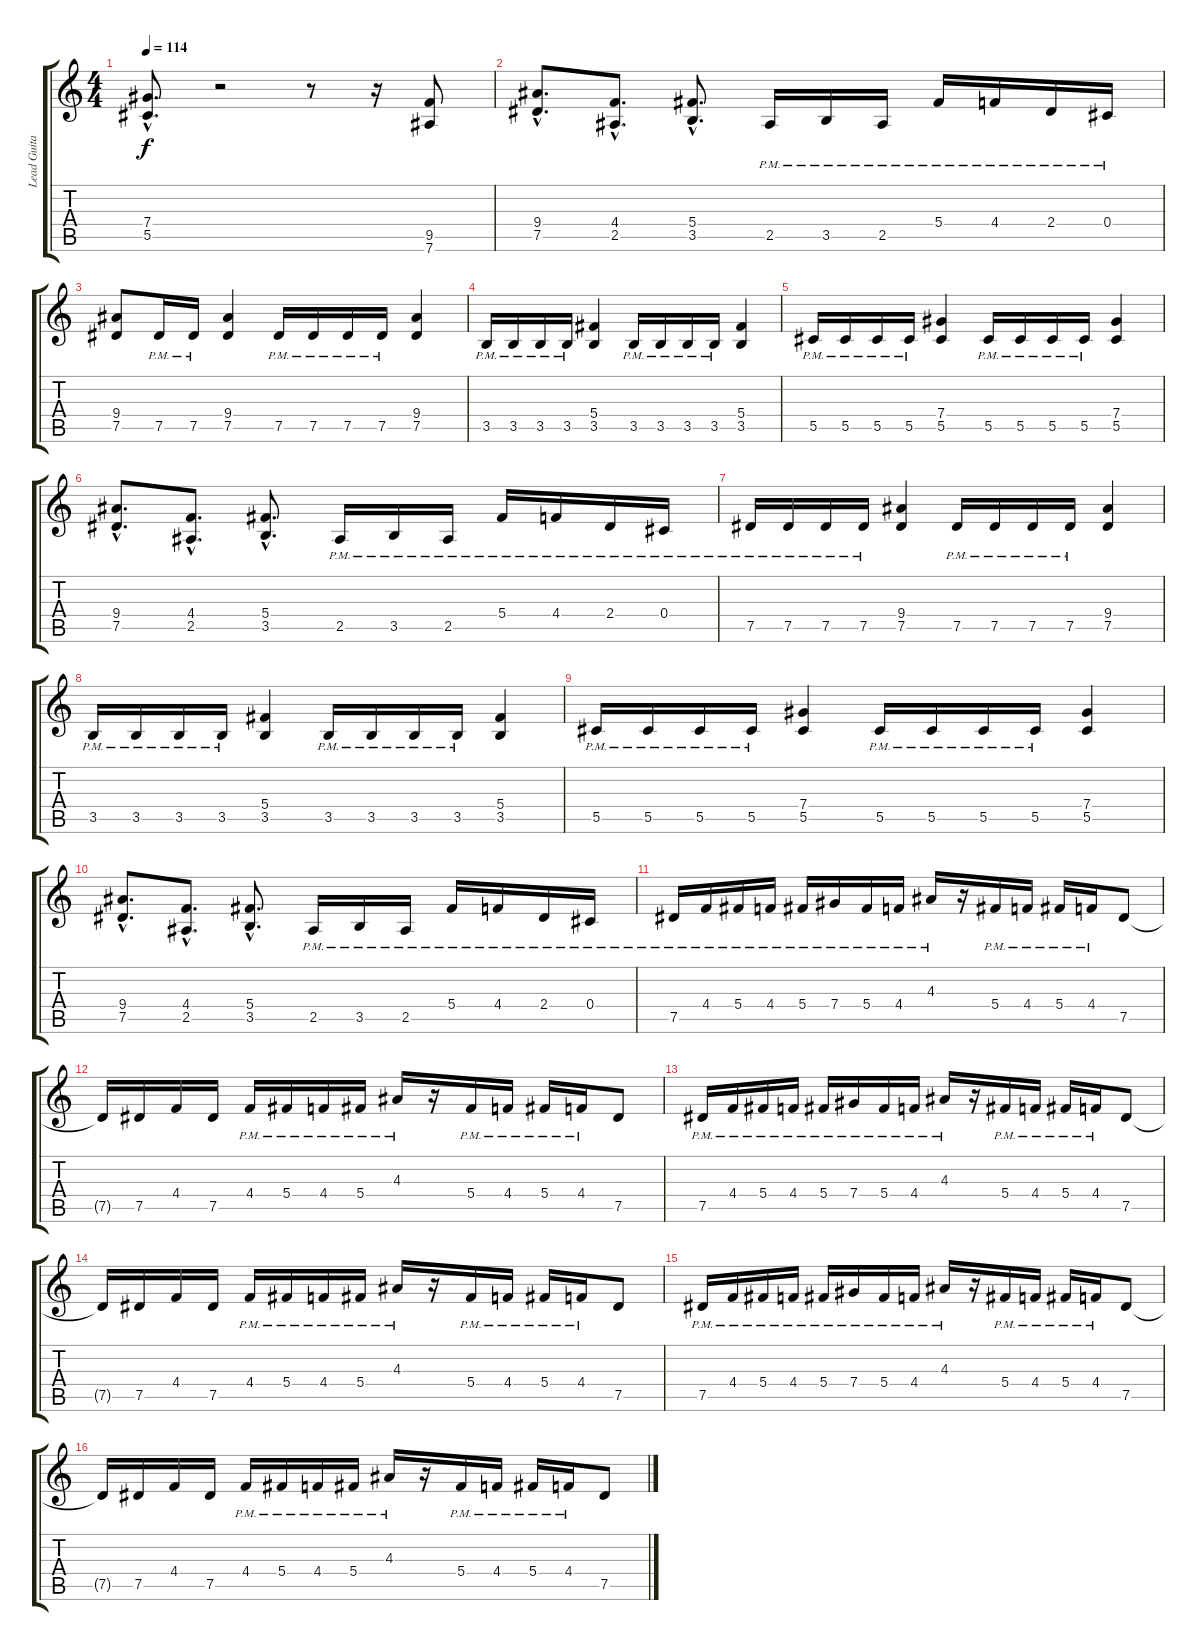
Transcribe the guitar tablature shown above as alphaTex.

\track ("Lead Guitar" "Lead Guita") {instrument distortionguitar}
\staff {score tabs}
\tuning (Eb4 Bb3 Gb3 Db3 Ab2 Eb2) {hide}
\ts (4 4)
\tempo 114
\clef g2
\ks c
(7.4{hac} 5.5{hac}).8{d dy f} r.2 r.8 r.16 (9.5 7.6).8 |
(9.4{hac} 7.5{hac}).8{d} (4.4{hac} 2.5{hac}).8{d} (5.4{hac} 3.5{hac}).8{d} 2.5{pm}.16 3.5{pm}.16 2.5{pm}.16 5.4{pm}.16 4.4{pm}.16 2.4{pm}.16 0.4{pm}.16 |
(9.4 7.5).8 7.5{pm}.16 7.5{pm}.16 (9.4 7.5).4 7.5{pm}.16 7.5{pm}.16 7.5{pm}.16 7.5{pm}.16 (9.4 7.5).4 |
3.5{pm}.16 3.5{pm}.16 3.5{pm}.16 3.5{pm}.16 (5.4 3.5).4 3.5{pm}.16 3.5{pm}.16 3.5{pm}.16 3.5{pm}.16 (5.4 3.5).4 |
5.5{pm}.16 5.5{pm}.16 5.5{pm}.16 5.5{pm}.16 (7.4 5.5).4 5.5{pm}.16 5.5{pm}.16 5.5{pm}.16 5.5{pm}.16 (7.4 5.5).4 |
(9.4{hac} 7.5{hac}).8{d} (4.4{hac} 2.5{hac}).8{d} (5.4{hac} 3.5{hac}).8{d} 2.5{pm}.16 3.5{pm}.16 2.5{pm}.16 5.4{pm}.16 4.4{pm}.16 2.4{pm}.16 0.4{pm}.16 |
7.5{pm}.16 7.5{pm}.16 7.5{pm}.16 7.5{pm}.16 (9.4 7.5).4 7.5{pm}.16 7.5{pm}.16 7.5{pm}.16 7.5{pm}.16 (9.4 7.5).4 |
3.5{pm}.16 3.5{pm}.16 3.5{pm}.16 3.5{pm}.16 (5.4 3.5).4 3.5{pm}.16 3.5{pm}.16 3.5{pm}.16 3.5{pm}.16 (5.4 3.5).4 |
5.5{pm}.16 5.5{pm}.16 5.5{pm}.16 5.5{pm}.16 (7.4 5.5).4 5.5{pm}.16 5.5{pm}.16 5.5{pm}.16 5.5{pm}.16 (7.4 5.5).4 |
(9.4{hac} 7.5{hac}).8{d} (4.4{hac} 2.5{hac}).8{d} (5.4{hac} 3.5{hac}).8{d} 2.5{pm}.16 3.5{pm}.16 2.5{pm}.16 5.4{pm}.16 4.4{pm}.16 2.4{pm}.16 0.4{pm}.16 |
7.5{pm}.16 4.4{pm}.16 5.4{pm}.16 4.4{pm}.16 5.4{pm}.16 7.4{pm}.16 5.4{pm}.16 4.4{pm}.16 4.3{pm}.16 r.16 5.4{pm}.16 4.4{pm}.16 5.4{pm}.16 4.4{pm}.16 7.5.8 |
7.5{t}.16 7.5.16 4.4.16 7.5.16 4.4{pm}.16 5.4{pm}.16 4.4{pm}.16 5.4{pm}.16 4.3{pm}.16 r.16 5.4{pm}.16 4.4{pm}.16 5.4{pm}.16 4.4{pm}.16 7.5.8 |
7.5{pm}.16 4.4{pm}.16 5.4{pm}.16 4.4{pm}.16 5.4{pm}.16 7.4{pm}.16 5.4{pm}.16 4.4{pm}.16 4.3{pm}.16 r.16 5.4{pm}.16 4.4{pm}.16 5.4{pm}.16 4.4{pm}.16 7.5.8 |
7.5{t}.16 7.5.16 4.4.16 7.5.16 4.4{pm}.16 5.4{pm}.16 4.4{pm}.16 5.4{pm}.16 4.3{pm}.16 r.16 5.4{pm}.16 4.4{pm}.16 5.4{pm}.16 4.4{pm}.16 7.5.8 |
7.5{pm}.16 4.4{pm}.16 5.4{pm}.16 4.4{pm}.16 5.4{pm}.16 7.4{pm}.16 5.4{pm}.16 4.4{pm}.16 4.3{pm}.16 r.16 5.4{pm}.16 4.4{pm}.16 5.4{pm}.16 4.4{pm}.16 7.5.8 |
7.5{t}.16 7.5.16 4.4.16 7.5.16 4.4{pm}.16 5.4{pm}.16 4.4{pm}.16 5.4{pm}.16 4.3{pm}.16 r.16 5.4{pm}.16 4.4{pm}.16 5.4{pm}.16 4.4{pm}.16 7.5.8
